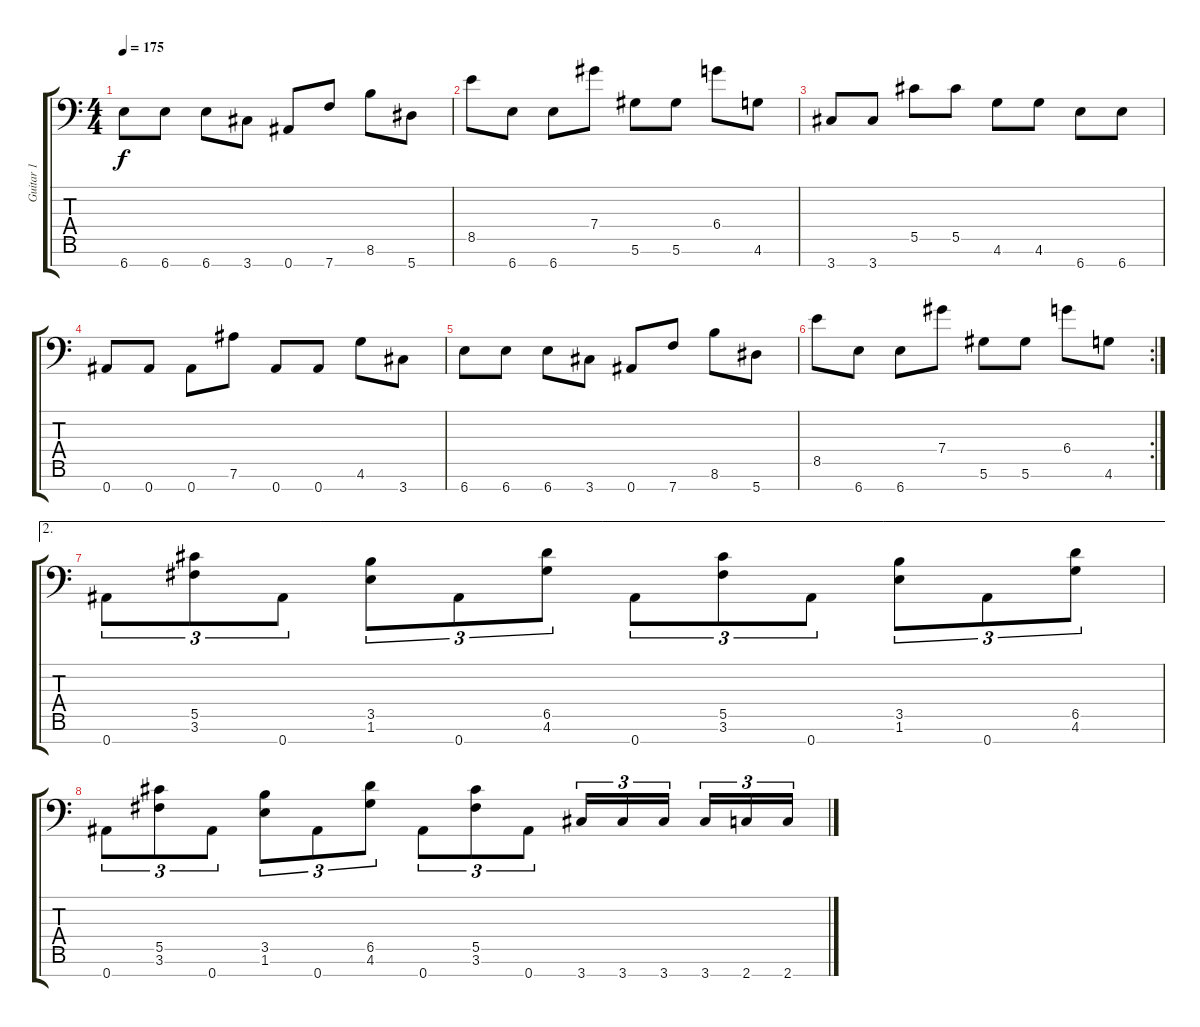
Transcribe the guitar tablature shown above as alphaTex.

\track ("Guitar 1" "Guitar 1") {instrument distortionguitar}
\staff {score tabs}
\tuning (Eb4 Bb3 Gb3 Db3 Ab2 Eb2 Bb1) {hide}
\ts (4 4)
\tempo 175
\clef f4
\ks c
6.7.8{dy f} 6.7.8 6.7.8 3.7.8 0.7.8 7.7.8 8.6.8 5.7.8 |
8.5.8 6.7.8 6.7.8 7.4.8 5.6.8 5.6.8 6.4.8 4.6.8 |
3.7.8 3.7.8 5.5.8 5.5.8 4.6.8 4.6.8 6.7.8 6.7.8 |
0.7.8 0.7.8 0.7.8 7.6.8 0.7.8 0.7.8 4.6.8 3.7.8 |
6.7.8 6.7.8 6.7.8 3.7.8 0.7.8 7.7.8 8.6.8 5.7.8 |
\rc 2
8.5.8 6.7.8 6.7.8 7.4.8 5.6.8 5.6.8 6.4.8 4.6.8 |
\ae 2
0.7.8{tu (3 2)} (5.5 3.6).8{tu (3 2)} 0.7.8{tu (3 2)} (3.5 1.6).8{tu (3 2)} 0.7.8{tu (3 2)} (6.5 4.6).8{tu (3 2)} 0.7.8{tu (3 2)} (5.5 3.6).8{tu (3 2)} 0.7.8{tu (3 2)} (3.5 1.6).8{tu (3 2)} 0.7.8{tu (3 2)} (6.5 4.6).8{tu (3 2)} |
0.7.8{tu (3 2)} (5.5 3.6).8{tu (3 2)} 0.7.8{tu (3 2)} (3.5 1.6).8{tu (3 2)} 0.7.8{tu (3 2)} (6.5 4.6).8{tu (3 2)} 0.7.8{tu (3 2)} (5.5 3.6).8{tu (3 2)} 0.7.8{tu (3 2)} 3.7.16{tu (3 2)} 3.7.16{tu (3 2)} 3.7.16{tu (3 2)} 3.7.16{tu (3 2)} 2.7.16{tu (3 2)} 2.7.16{tu (3 2)}
